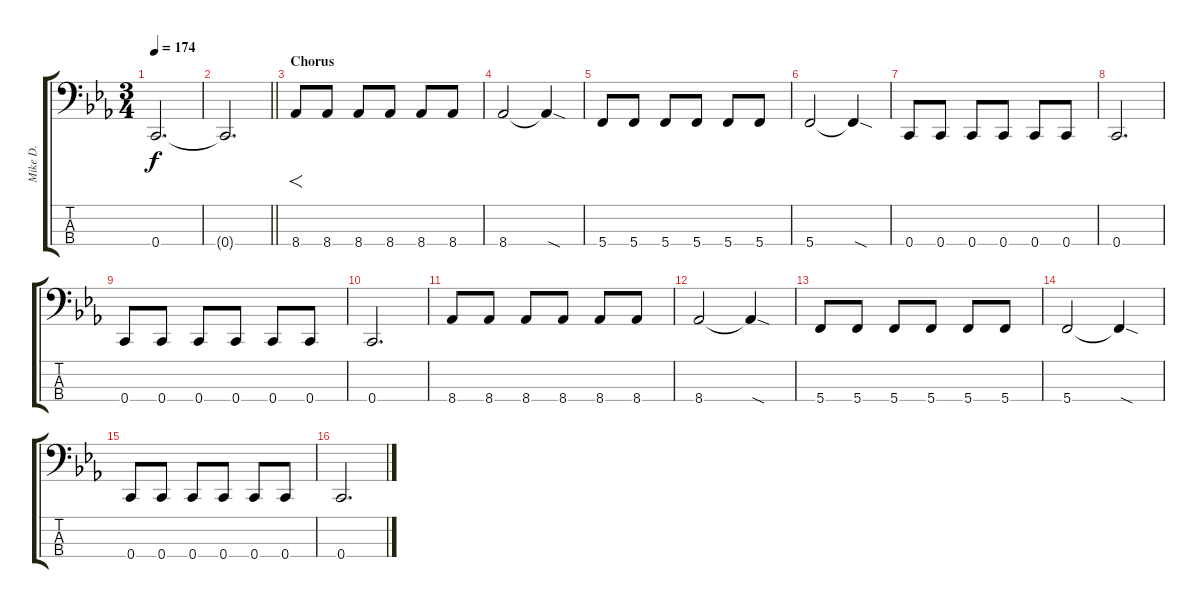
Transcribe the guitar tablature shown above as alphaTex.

\track ("Mike D." "Mike D.") {instrument electricbasspick}
\staff {score tabs}
\tuning (F2 C2 G1 C1) {hide}
\ts (3 4)
\tempo 174
\clef f4
\ks cminor
0.4{t}.2{d dy f} |
\barLineRight lightlight
0.4{t}.2{d} |
\section ("" "Chorus")
8.4.8{f} 8.4.8 8.4.8 8.4.8 8.4.8 8.4.8 |
8.4.2 8.4{sod t}.4 |
5.4.8 5.4.8 5.4.8 5.4.8 5.4.8 5.4.8 |
5.4.2 5.4{sod t}.4 |
0.4.8 0.4.8 0.4.8 0.4.8 0.4.8 0.4.8 |
0.4.2{d} |
0.4.8 0.4.8 0.4.8 0.4.8 0.4.8 0.4.8 |
0.4.2{d} |
8.4.8 8.4.8 8.4.8 8.4.8 8.4.8 8.4.8 |
8.4.2 8.4{sod t}.4 |
5.4.8 5.4.8 5.4.8 5.4.8 5.4.8 5.4.8 |
5.4.2 5.4{sod t}.4 |
0.4.8 0.4.8 0.4.8 0.4.8 0.4.8 0.4.8 |
0.4.2{d}
